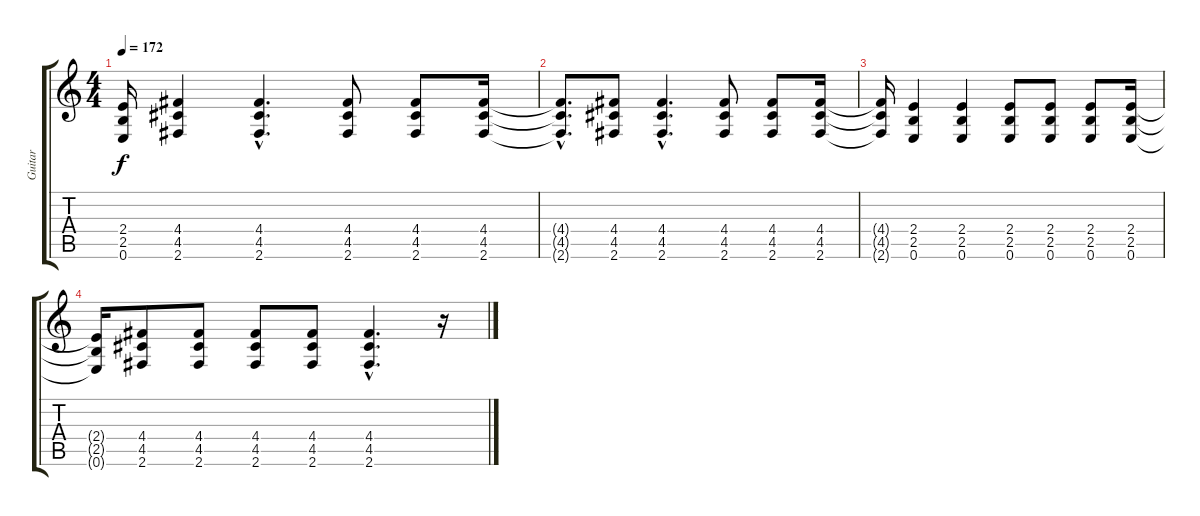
\track ("Guitar" "Guitar") {instrument overdrivenguitar}
\staff {score tabs}
\tuning (E4 B3 G3 D3 A2 E2) {hide}
\ts (4 4)
\tempo 172
\clef g2
\ks c
(2.4{t} 2.5{t} 0.6{t}).16{dy f} (4.4 4.5 2.6).4 (4.4{hac} 4.5{hac} 2.6{hac}).4{d} (4.4 4.5 2.6).8 (4.4 4.5 2.6).8 (4.4 4.5 2.6).16 |
(4.4{hac t} 4.5{hac t} 2.6{hac t}).8{d} (4.4 4.5 2.6).8 (4.4{hac} 4.5{hac} 2.6{hac}).4{d} (4.4 4.5 2.6).8 (4.4 4.5 2.6).8 (4.4 4.5 2.6).16 |
(4.4{t} 4.5{t} 2.6{t}).16 (2.4 2.5 0.6).4 (2.4 2.5 0.6).4 (2.4 2.5 0.6).8 (2.4 2.5 0.6).8 (2.4 2.5 0.6).8 (2.4 2.5 0.6).16 |
(2.4{t} 2.5{t} 0.6{t}).16 (4.4 4.5 2.6).8 (4.4 4.5 2.6).8 (4.4 4.5 2.6).8 (4.4 4.5 2.6).8 (4.4{hac} 4.5{hac} 2.6{hac}).4{d} r.16
